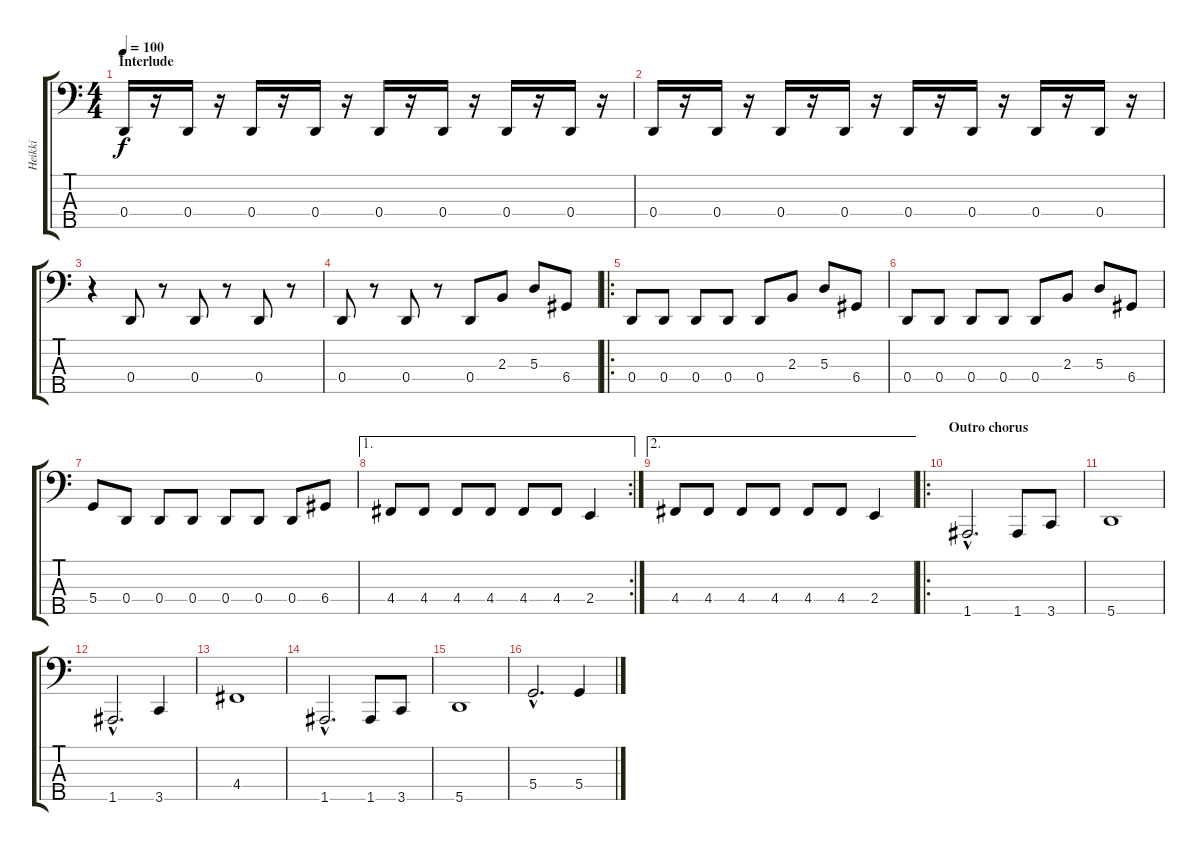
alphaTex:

\track ("Heikki" "Heikki") {instrument electricbassfinger}
\staff {score tabs}
\tuning (G2 D2 A1 D1 A0) {hide}
\ts (4 4)
\section ("" "Interlude")
\tempo 100
\clef f4
\ks c
0.4.16{dy f} r.16 0.4.16 r.16 0.4.16 r.16 0.4.16 r.16 0.4.16 r.16 0.4.16 r.16 0.4.16 r.16 0.4.16 r.16 |
0.4.16 r.16 0.4.16 r.16 0.4.16 r.16 0.4.16 r.16 0.4.16 r.16 0.4.16 r.16 0.4.16 r.16 0.4.16 r.16 |
r.4 0.4.8 r.8 0.4.8 r.8 0.4.8 r.8 |
0.4.8 r.8 0.4.8 r.8 0.4.8 2.3.8 5.3.8 6.4.8 |
\ro
0.4.8 0.4.8 0.4.8 0.4.8 0.4.8 2.3.8 5.3.8 6.4.8 |
0.4.8 0.4.8 0.4.8 0.4.8 0.4.8 2.3.8 5.3.8 6.4.8 |
5.4.8 0.4.8 0.4.8 0.4.8 0.4.8 0.4.8 0.4.8 6.4.8 |
\ae 1
\rc 2
4.4.8 4.4.8 4.4.8 4.4.8 4.4.8 4.4.8 2.4.4 |
\ae 2
4.4.8 4.4.8 4.4.8 4.4.8 4.4.8 4.4.8 2.4.4 |
\ro
\section ("" "Outro chorus")
1.5{hac}.2{d} 1.5.8 3.5.8 |
5.5.1 |
1.5{hac}.2{d} 3.5.4 |
4.4.1 |
1.5{hac}.2{d} 1.5.8 3.5.8 |
5.5.1 |
5.4{hac}.2{d} 5.4.4
